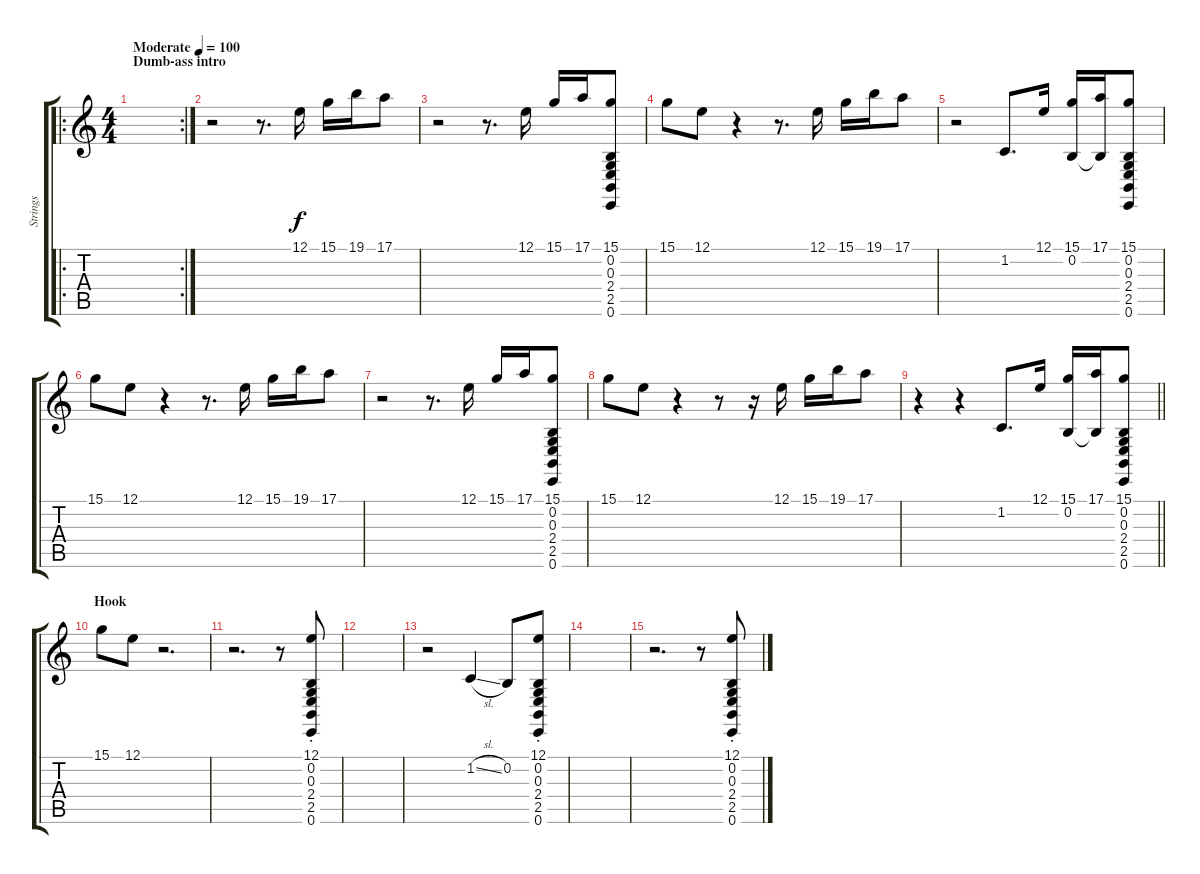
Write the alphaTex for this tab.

\track ("Strings" "Strings") {instrument stringensemble1}
\staff {score tabs}
\tuning (E4 B3 G3 D3 A2 E2) {hide}
\ro
\rc 2
\ts (4 4)
\section ("" "Dumb-ass intro")
\tempo (100 "Moderate")
\clef g2
\ks c
|
r.2 r.8{d} 12.1.16 15.1.16 19.1.16 17.1.8 |
r.2 r.8{d} 12.1.16 15.1.16 17.1.16 (15.1 0.2 0.3 2.4 2.5 0.6).8 |
15.1.8 12.1.8 r.4 r.8{d} 12.1.16 15.1.16 19.1.16 17.1.8 |
r.2 1.2.8{d} 12.1.16 (15.1 0.2).16 (17.1 0.2{t}).16 (15.1 0.2 0.3 2.4 2.5 0.6).8 |
15.1.8 12.1.8 r.4 r.8{d} 12.1.16 15.1.16 19.1.16 17.1.8 |
r.2 r.8{d} 12.1.16 15.1.16 17.1.16 (15.1 0.2 0.3 2.4 2.5 0.6).8 |
15.1.8 12.1.8 r.4 r.8 r.16 12.1.16 15.1.16 19.1.16 17.1.8 |
\barLineRight lightlight
r.4 r.4 1.2.8{d} 12.1.16 (15.1 0.2).16 (17.1 0.2{t}).16 (15.1 0.2 0.3 2.4 2.5 0.6).8 |
\section ("" "Hook")
15.1.8 12.1.8 r.2{d} |
r.2{d} r.8 (12.1{st} 0.2{st} 0.3{st} 2.4{st} 2.5{st} 0.6{st}).8 |
|
r.2 1.2{sl}.4 0.2.8 (12.1{st} 0.2{st} 0.3{st} 2.4{st} 2.5{st} 0.6{st}).8 |
|
r.2{d} r.8 (12.1{st} 0.2{st} 0.3{st} 2.4{st} 2.5{st} 0.6{st}).8
